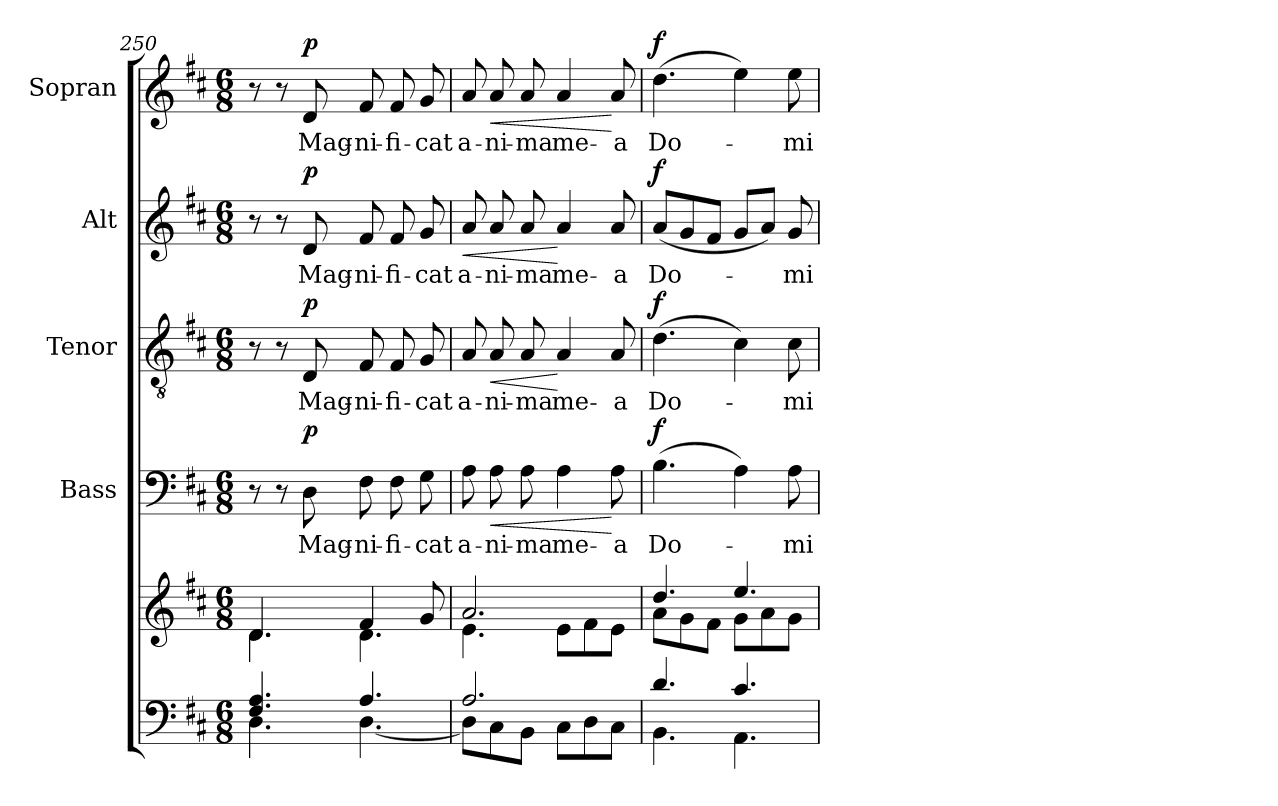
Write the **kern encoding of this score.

**kern	**kern	**kern	**text	**dynam	**kern	**text	**dynam	**kern	**text	**dynam	**kern	**text	**dynam
*part5	*part5	*part4	*part4	*part4	*part3	*part3	*part3	*part2	*part2	*part2	*part1	*part1	*part1
*staff6	*staff5	*staff4	*staff4	*staff4	*staff3	*staff3	*staff3	*staff2	*staff2	*staff2	*staff1	*staff1	*staff1
*	*	*I"Bass	*	*	*I"Tenor	*	*	*I"Alt	*	*	*I"Sopran	*	*
*	*	*I'B	*	*	*I'T	*	*	*I'A	*	*	*I'S	*	*
*clefF4	*clefG2	*clefF4	*	*	*clefGv2	*	*	*clefG2	*	*	*clefG2	*	*
*k[f#c#]	*k[f#c#]	*k[f#c#]	*	*	*k[f#c#]	*	*	*k[f#c#]	*	*	*k[f#c#]	*	*
*D:	*D:	*D:	*	*	*D:	*	*	*D:	*	*	*D:	*	*
*M6/8	*M6/8	*M6/8	*	*	*M6/8	*	*	*M6/8	*	*	*M6/8	*	*
=250	=250	=250	=250	=250	=250	=250	=250	=250	=250	=250	=250	=250	=250
*^	*^	*	*	*	*	*	*	*	*	*	*	*	*
4.F#/ 4.A/	4.D\	4.d/	4.d\	8r	.	.	8r	.	.	8r	.	.	8r	.	.
.	.	.	.	8r	.	.	8r	.	.	8r	.	.	8r	.	.
!	!	!	!	!	!LO:LY:b	!LO:DY:a	!	!LO:LY:b	!LO:DY:a	!	!LO:LY:b	!LO:DY:a	!	!LO:LY:b	!LO:DY:a
.	.	.	.	8D\	Mag-	p	8D/	Mag-	p	8d/	Mag-	p	8d/	Mag-	p
!	!	!	!	!	!LO:LY:b	!	!	!LO:LY:b	!	!	!LO:LY:b	!	!	!LO:LY:b	!
4.A/	[<4.D\	4f#/	4.d\	8F#\	-ni-	.	8F#/	-ni-	.	8f#/	-ni-	.	8f#/	-ni-	.
!	!	!	!	!	!LO:LY:b	!	!	!LO:LY:b	!	!	!LO:LY:b	!	!	!LO:LY:b	!
.	.	.	.	8F#\	-fi-	.	8F#/	-fi-	.	8f#/	-fi-	.	8f#/	-fi-	.
!	!	!	!	!	!LO:LY:b	!	!	!LO:LY:b	!	!	!LO:LY:b	!	!	!LO:LY:b	!
.	.	8g/	.	8G\	-cat	.	8G/	-cat	.	8g/	-cat	.	8g/	-cat	.
=251	=251	=251	=251	=251	=251	=251	=251	=251	=251	=251	=251	=251	=251	=251	=251
!	!	!	!	!	!LO:LY:b	!	!	!LO:LY:b	!	!	!LO:LY:b	!LO:HP:b	!	!LO:LY:b	!
2.A/	8D\L]	2.a/	4.e\	8A\	a-	.	8A/	a-	.	8a/	a-	<	8a/	a-	.
!	!	!	!	!	!LO:LY:b	!LO:HP:b	!	!LO:LY:b	!LO:HP:b	!	!LO:LY:b	!	!	!LO:LY:b	!LO:HP:b
.	8C#\	.	.	8A\	-ni-	<	8A/	-ni-	<	8a/	-ni-	.	8a/	-ni-	<
!	!	!	!	!	!LO:LY:b	!	!	!LO:LY:b	!	!	!LO:LY:b	!	!	!LO:LY:b	!
.	8BB\J	.	.	8A\	-ma	.	8A/	-ma	.	8a/	-ma	.	8a/	-ma	.
!	!	!	!	!	!LO:LY:b	!	!	!LO:LY:b	!	!	!LO:LY:b	!	!	!LO:LY:b	!
.	8C#\L	.	8e\L	4A\	me-	.	4A/	me-	[	4a/	me-	[	4a/	me-	.
.	8D\	.	8f#\	.	.	.	.	.	.	.	.	.	.	.	.
!	!	!	!	!	!LO:LY:b	!	!	!LO:LY:b	!	!	!LO:LY:b	!	!	!LO:LY:b	!
.	8C#\J	.	8e\J	8A\	-a	[	8A/	-a	.	8a/	-a	.	8a/	-a	[
!!LO:PB:g=z
=252	=252	=252	=252	=252	=252	=252	=252	=252	=252	=252	=252	=252	=252	=252	=252
!	!	!	!	!	!LO:LY:b	!LO:DY:a	!	!LO:LY:b	!LO:DY:a	!	!LO:LY:b	!LO:DY:a	!	!LO:LY:b	!LO:DY:a
4.d/	4.BB\	4.dd/	8a\L	(>4.B\	Do-	f	(>4.d\	Do-	f	(<8a/L	Do-	f	(>4.dd\	Do-	f
.	.	.	8g\	.	.	.	.	.	.	8g/	.	.	.	.	.
.	.	.	8f#\J	.	.	.	.	.	.	8f#/J	.	.	.	.	.
4.c#/	4.AA\	4.ee/	8g\L	4A\)	.	.	4c#\)	.	.	8g/L	.	.	4ee\)	.	.
.	.	.	8a\	.	.	.	.	.	.	8a/J)	.	.	.	.	.
!	!	!	!	!	!LO:LY:b	!	!	!LO:LY:b	!	!	!LO:LY:b	!	!	!LO:LY:b	!
.	.	.	8g\J	8A\	-mi-	.	8c#\	-mi-	.	8g/	-mi-	.	8ee\	-mi-	.
*v	*v	*	*	*	*	*	*	*	*	*	*	*	*	*	*
*	*v	*v	*	*	*	*	*	*	*	*	*	*	*	*
=	=	=	=	=	=	=	=	=	=	=	=	=	=
*-	*-	*-	*-	*-	*-	*-	*-	*-	*-	*-	*-	*-	*-
